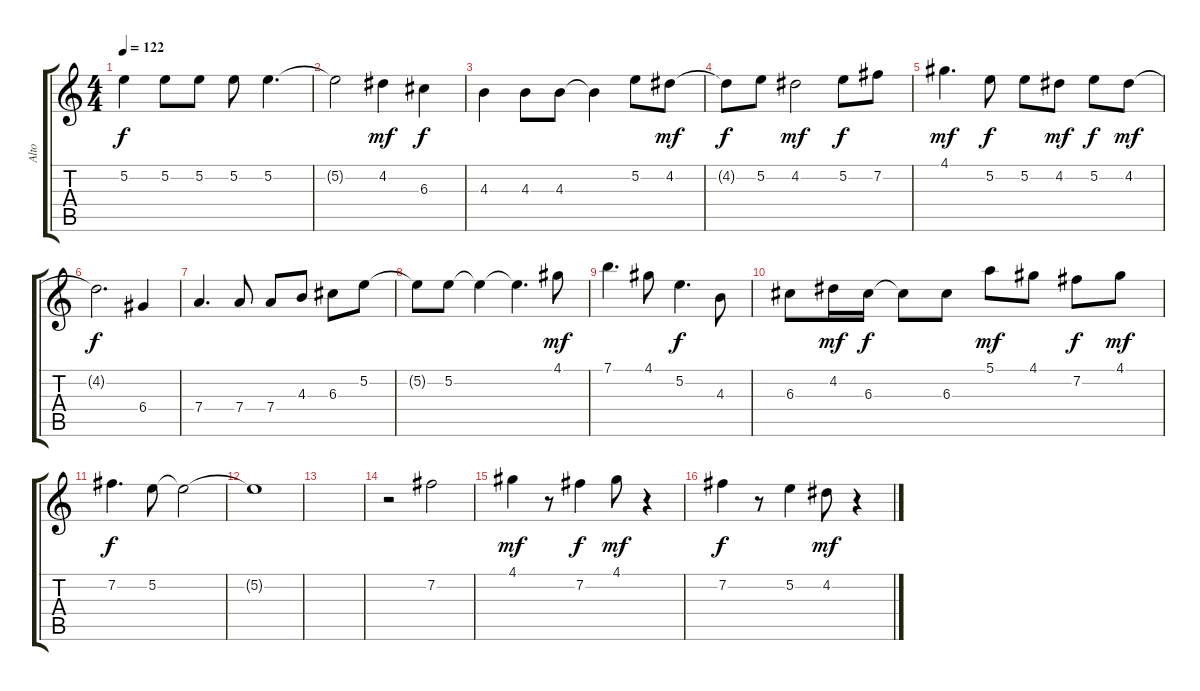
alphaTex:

\track ("Alto" "Alto") {instrument electricguitarjazz}
\staff {score tabs}
\tuning (E4 B3 G3 D3 A2 E2) {hide}
\ts (4 4)
\tempo 122
\clef g2
\ks c
5.2.4{dy f} 5.2.8 5.2.8 5.2.8 5.2.4{d} |
5.2{t}.2 4.2.4{dy mf} 6.3.4{dy f} |
4.3.4 4.3.8 4.3.8 4.3{t}.4 5.2.8 4.2.8{dy mf} |
4.2{t}.8{dy f} 5.2.8 4.2.2{dy mf} 5.2.8{dy f} 7.2.8 |
4.1.4{d dy mf} 5.2.8{dy f} 5.2.8 4.2.8{dy mf} 5.2.8{dy f} 4.2.8{dy mf} |
4.2{t}.2{d dy f} 6.4.4 |
7.4.4{d} 7.4.8 7.4.8 4.3.8 6.3.8 5.2.8 |
5.2{t}.8 5.2.8 5.2{t}.4 5.2{t}.4{d} 4.1.8{dy mf} |
7.1.4{d} 4.1.8 5.2.4{d dy f} 4.3.8 |
6.3.8 4.2.16{dy mf} 6.3.16{dy f} 6.3{t}.8 6.3.8 5.1.8{dy mf} 4.1.8 7.2.8{dy f} 4.1.8{dy mf} |
7.2.4{d dy f} 5.2.8 5.2{t}.2 |
5.2{t}.1 |
|
r.2 7.2.2 |
4.1.4{dy mf} r.8 7.2.4{dy f} 4.1.8{dy mf} r.4 |
7.2.4{dy f} r.8 5.2.4 4.2.8{dy mf} r.4
